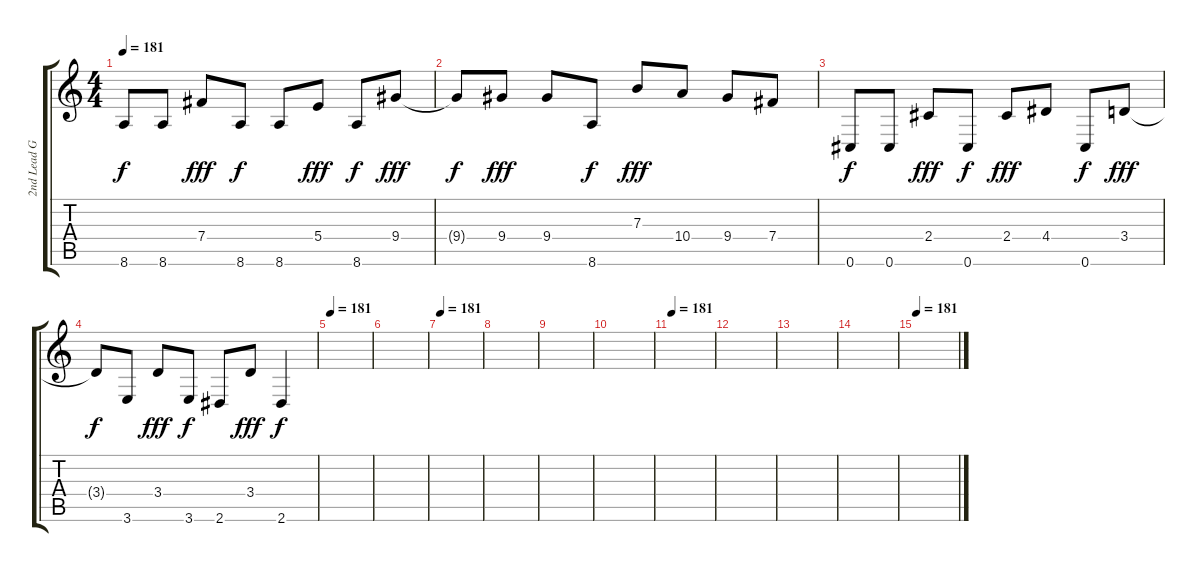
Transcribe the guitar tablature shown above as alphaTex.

\track ("2nd Lead Guitar" "2nd Lead G") {instrument distortionguitar}
\staff {score tabs}
\tuning (Db4 Ab3 E3 B2 Gb2 Db2) {hide}
\ts (4 4)
\tempo 181
\clef g2
\ks c
8.6.8{dy f} 8.6.8 7.4.8{dy fff} 8.6.8{dy f} 8.6.8 5.4.8{dy fff} 8.6.8{dy f} 9.4.8{dy fff} |
9.4{t}.8{dy f} 9.4.8{dy fff} 9.4.8 8.6.8{dy f} 7.3.8{dy fff} 10.4.8 9.4.8 7.4.8 |
0.6.8{dy f} 0.6.8 2.4.8{dy fff} 0.6.8{dy f} 2.4.8{dy fff} 4.4.8 0.6.8{dy f} 3.4.8{dy fff} |
3.4{t}.8{dy f} 3.6.8 3.4.8{dy fff} 3.6.8{dy f} 2.6.8 3.4.8{dy fff} 2.6.4{dy f} |
\tempo 181
|
|
\tempo 181
|
|
|
|
\tempo 181
|
|
|
|
\tempo 181
